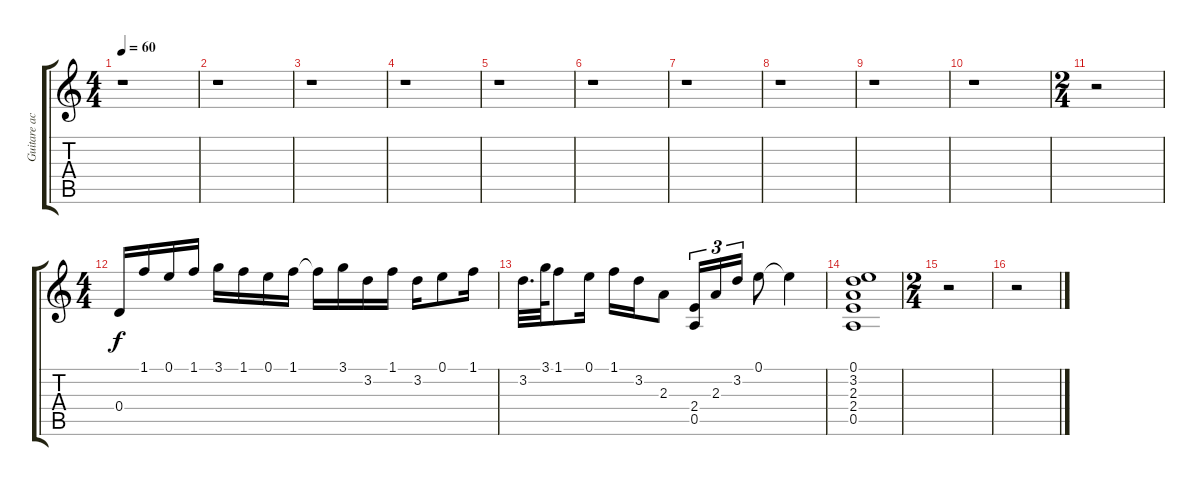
\track ("Guitare accoustique 2" "Guitare ac") {instrument acousticguitarsteel}
\staff {score tabs}
\tuning (E4 B3 G3 D3 A2 E2) {hide}
\ts (4 4)
\tempo 60
\clef g2
\ks c
r.1{dy f} |
r.1 |
r.1 |
r.1 |
r.1 |
r.1 |
r.1 |
r.1 |
r.1 |
r.1 |
\ts (2 4)
r.2 |
\ts (4 4)
0.4.16 1.1.16 0.1.16 1.1.16 3.1.16 1.1.16 0.1.16 1.1.16 1.1{t}.16 3.1.16 3.2.16 1.1.16 3.2.16 0.1.8 1.1.16 |
3.2.32{d} 3.1.64 1.1.8 0.1.16 1.1.16 3.2.16 2.3.8 (2.4 0.5).16{tu (3 2)} 2.3.16{tu (3 2)} 3.2.16{tu (3 2)} 0.1.8 0.1{t}.4 |
(0.1 3.2 2.3 2.4 0.5).1 |
\ts (2 4)
r.2 |
r.2
